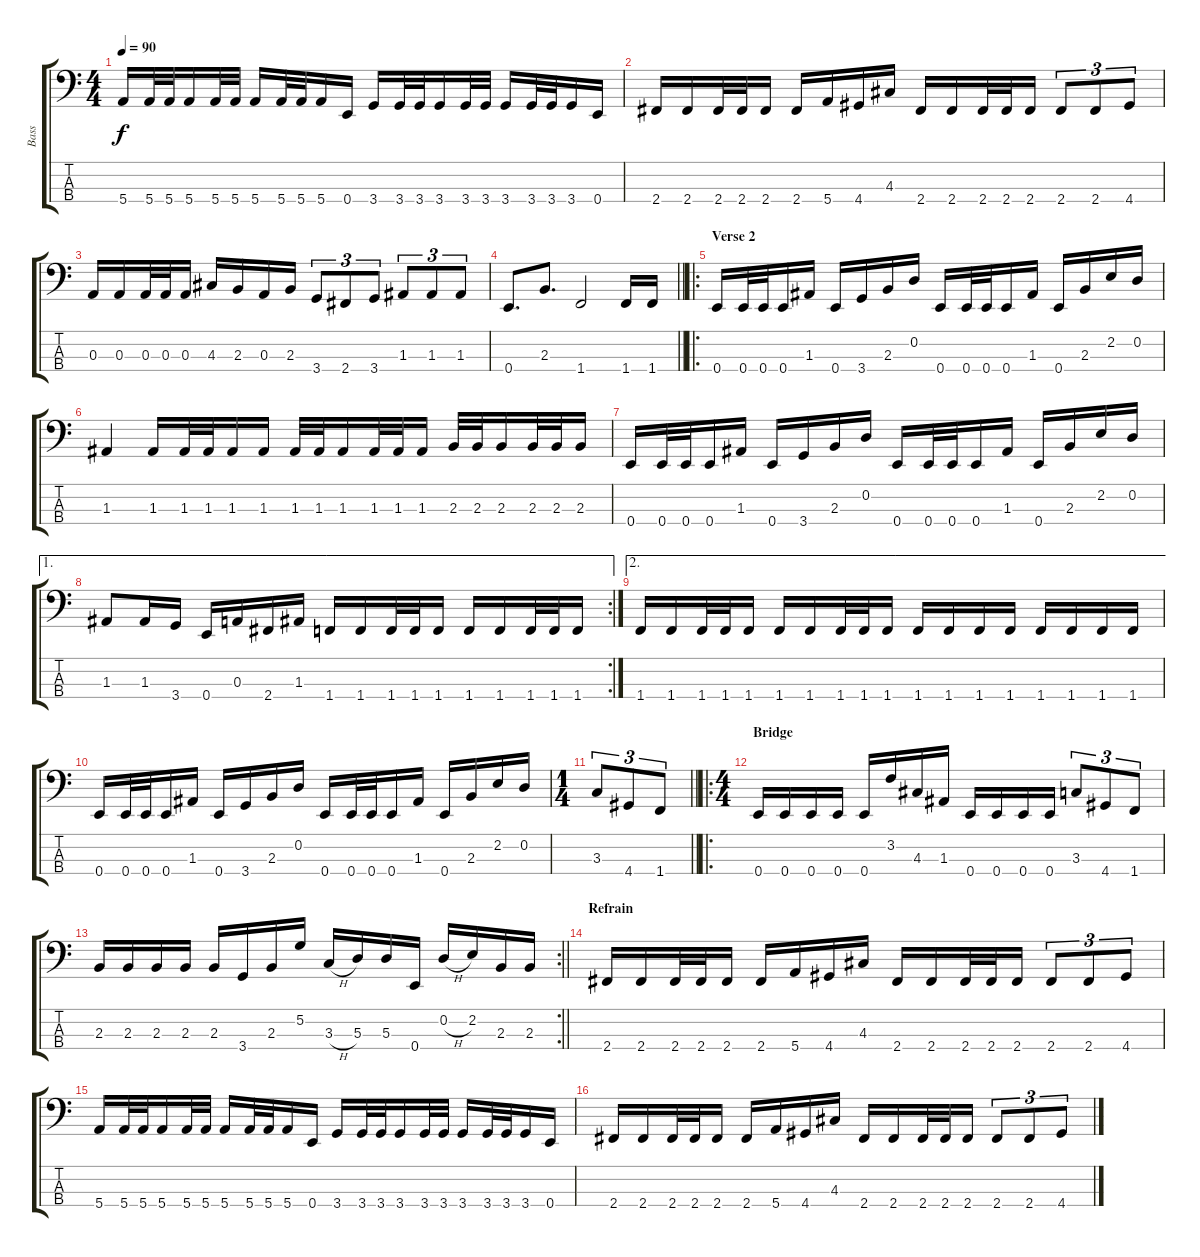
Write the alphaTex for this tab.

\track ("Bass" "Bass") {instrument electricbassfinger}
\staff {score tabs}
\tuning (G2 D2 A1 E1) {hide}
\ts (4 4)
\tempo 90
\clef f4
\ks c
5.4.16{dy f} 5.4.32 5.4.32 5.4.16 5.4.32 5.4.32 5.4.16 5.4.32 5.4.32 5.4.16 0.4.16 3.4.16 3.4.32 3.4.32 3.4.16 3.4.32 3.4.32 3.4.16 3.4.32 3.4.32 3.4.16 0.4.16 |
2.4.16 2.4.16 2.4.32 2.4.32 2.4.16 2.4.16 5.4.16 4.4.16 4.3.16 2.4.16 2.4.16 2.4.32 2.4.32 2.4.16 2.4.8{tu (3 2)} 2.4.8{tu (3 2)} 4.4.8{tu (3 2)} |
0.3.16 0.3.16 0.3.32 0.3.32 0.3.16 4.3.16 2.3.16 0.3.16 2.3.16 3.4.8{tu (3 2)} 2.4.8{tu (3 2)} 3.4.8{tu (3 2)} 1.3.8{tu (3 2)} 1.3.8{tu (3 2)} 1.3.8{tu (3 2)} |
\barLineRight lightlight
0.4.8{d} 2.3.8{d} 1.4.2 1.4.16 1.4.16 |
\ro
\section ("" "Verse 2")
0.4.16 0.4.32 0.4.32 0.4.16 1.3.16 0.4.16 3.4.16 2.3.16 0.2.16 0.4.16 0.4.32 0.4.32 0.4.16 1.3.16 0.4.16 2.3.16 2.2.16 0.2.16 |
1.3.4 1.3.16 1.3.32 1.3.32 1.3.16 1.3.16 1.3.32 1.3.32 1.3.16 1.3.32 1.3.32 1.3.16 2.3.32 2.3.32 2.3.16 2.3.32 2.3.32 2.3.16 |
0.4.16 0.4.32 0.4.32 0.4.16 1.3.16 0.4.16 3.4.16 2.3.16 0.2.16 0.4.16 0.4.32 0.4.32 0.4.16 1.3.16 0.4.16 2.3.16 2.2.16 0.2.16 |
\ae 1
\rc 2
1.3.8 1.3.16 3.4.16 0.4.16 0.3.16 2.4.16 1.3.16 1.4.16 1.4.16 1.4.32 1.4.32 1.4.16 1.4.16 1.4.16 1.4.32 1.4.32 1.4.16 |
\ae 2
1.4.16 1.4.16 1.4.32 1.4.32 1.4.16 1.4.16 1.4.16 1.4.32 1.4.32 1.4.16 1.4.16 1.4.16 1.4.16 1.4.16 1.4.16 1.4.16 1.4.16 1.4.16 |
0.4.16 0.4.32 0.4.32 0.4.16 1.3.16 0.4.16 3.4.16 2.3.16 0.2.16 0.4.16 0.4.32 0.4.32 0.4.16 1.3.16 0.4.16 2.3.16 2.2.16 0.2.16 |
\ts (1 4)
\barLineRight lightlight
3.3.8{tu (3 2)} 4.4.8{tu (3 2)} 1.4.8{tu (3 2)} |
\ro
\ts (4 4)
\section ("" "Bridge")
0.4.16 0.4.16 0.4.16 0.4.16 0.4.16 3.2.16 4.3.16 1.3.16 0.4.16 0.4.16 0.4.16 0.4.16 3.3.8{tu (3 2)} 4.4.8{tu (3 2)} 1.4.8{tu (3 2)} |
\rc 2
\barLineRight lightlight
2.3.16 2.3.16 2.3.16 2.3.16 2.3.16 3.4.16 2.3.16 5.2.16 3.3{h}.16 5.3.16 5.3.16 0.4.16 0.2{h}.16 2.2.16 2.3.16 2.3.16 |
\section ("" "Refrain")
2.4.16 2.4.16 2.4.32 2.4.32 2.4.16 2.4.16 5.4.16 4.4.16 4.3.16 2.4.16 2.4.16 2.4.32 2.4.32 2.4.16 2.4.8{tu (3 2)} 2.4.8{tu (3 2)} 4.4.8{tu (3 2)} |
5.4.16 5.4.32 5.4.32 5.4.16 5.4.32 5.4.32 5.4.16 5.4.32 5.4.32 5.4.16 0.4.16 3.4.16 3.4.32 3.4.32 3.4.16 3.4.32 3.4.32 3.4.16 3.4.32 3.4.32 3.4.16 0.4.16 |
2.4.16 2.4.16 2.4.32 2.4.32 2.4.16 2.4.16 5.4.16 4.4.16 4.3.16 2.4.16 2.4.16 2.4.32 2.4.32 2.4.16 2.4.8{tu (3 2)} 2.4.8{tu (3 2)} 4.4.8{tu (3 2)}
